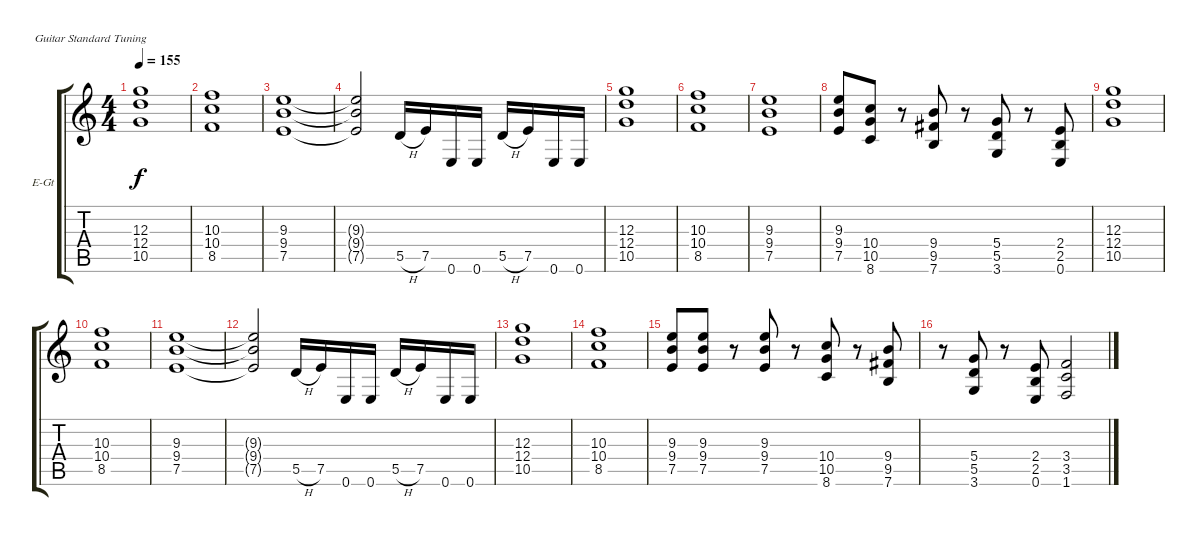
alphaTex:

\bracketExtendMode groupsimilarinstruments
\firstSystemTrackNameOrientation horizontal
\otherSystemsTrackNameOrientation horizontal
\track ("Jeff Young" "E-Gt") {instrument distortionguitar}
\staff {score tabs}
\tuning (E4 B3 G3 D3 A2 E2)
\ts (4 4)
\tempo 155
\clef g2
\ks c
(12.3 12.4 10.5).1{dy f} |
(10.3 10.4 8.5).1 |
(9.3 9.4 7.5).1 |
(9.3{t} 9.4{t} 7.5{t}).2 5.5{h}.16 7.5.16 0.6.16 0.6.16 5.5{h}.16 7.5.16 0.6.16 0.6.16 |
(12.3 12.4 10.5).1 |
(10.3 10.4 8.5).1 |
(9.3 9.4 7.5).1 |
(9.3 9.4 7.5).8 (10.4 10.5 8.6).8 r.8 (9.4 9.5 7.6).8 r.8 (5.4 5.5 3.6).8 r.8 (2.4 2.5 0.6).8 |
(12.3 12.4 10.5).1 |
(10.3 10.4 8.5).1 |
(9.3 9.4 7.5).1 |
(9.3{t} 9.4{t} 7.5{t}).2 5.5{h}.16 7.5.16 0.6.16 0.6.16 5.5{h}.16 7.5.16 0.6.16 0.6.16 |
(12.3 12.4 10.5).1 |
(10.3 10.4 8.5).1 |
(9.3 9.4 7.5).8 (9.3 9.4 7.5).8 r.8 (9.3 9.4 7.5).8 r.8 (10.4 10.5 8.6).8 r.8 (9.4 9.5 7.6).8 |
r.8 (5.4 5.5 3.6).8 r.8 (2.4 2.5 0.6).8 (3.4 3.5 1.6).2
